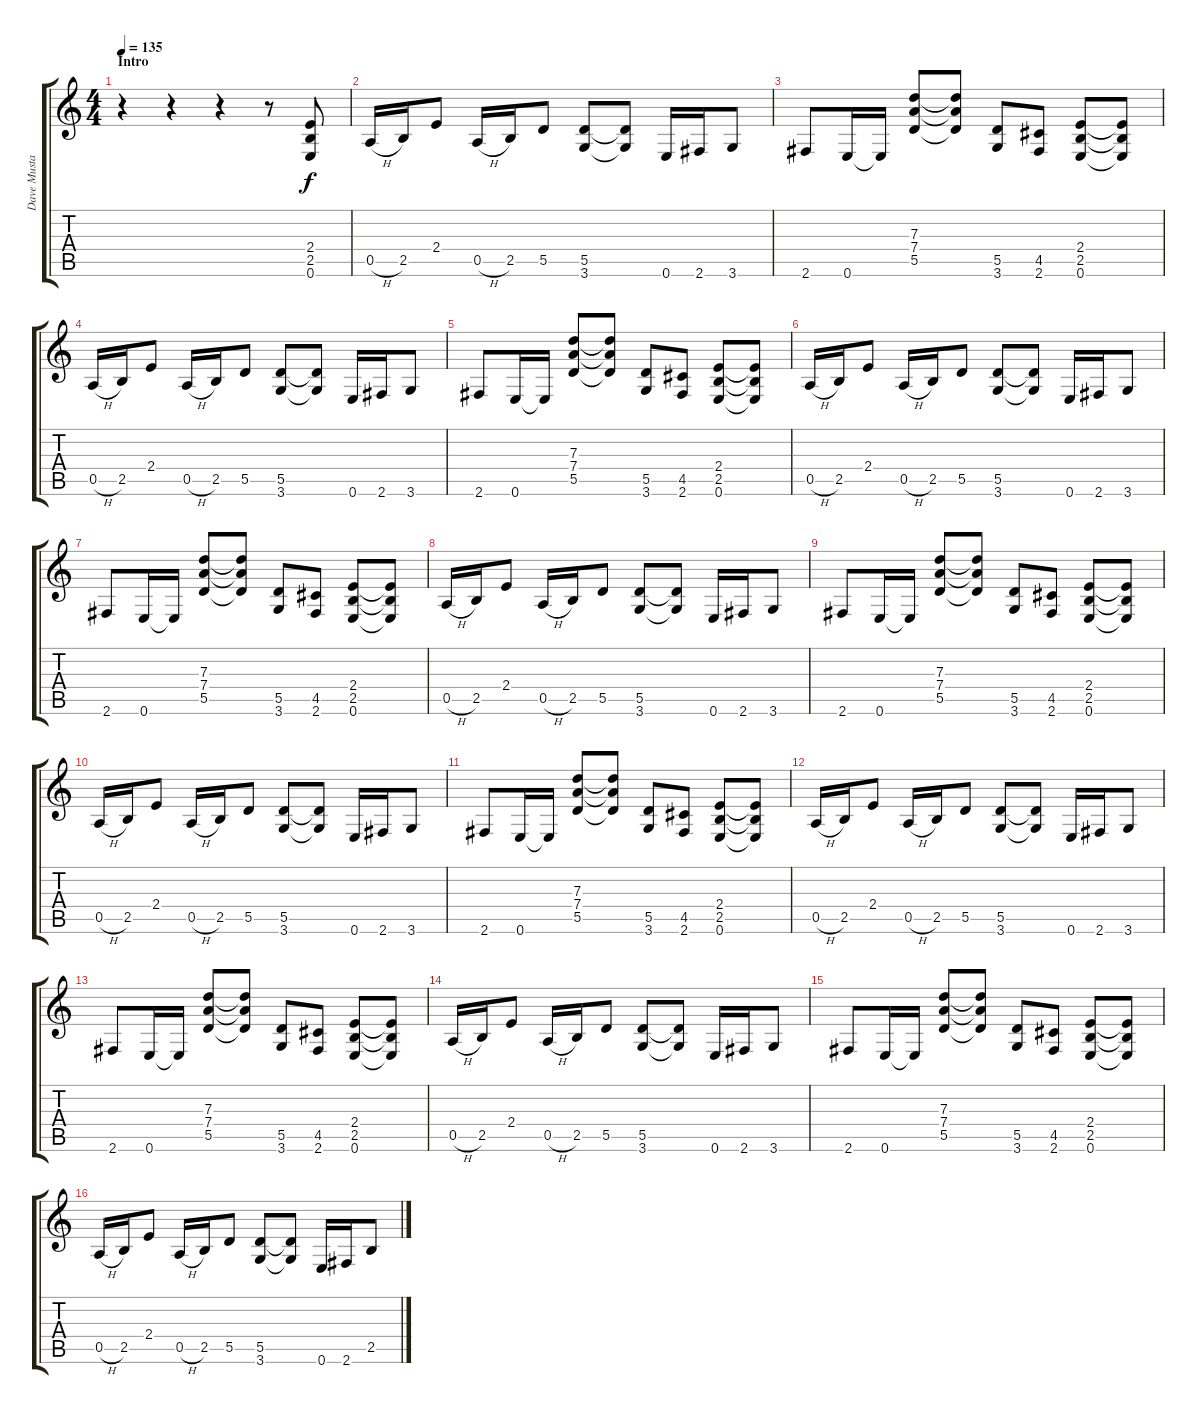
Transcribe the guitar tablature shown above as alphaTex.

\track ("Dave Mustaine" "Dave Musta") {instrument distortionguitar}
\staff {score tabs}
\tuning (E4 B3 G3 D3 A2 E2) {hide}
\ts (4 4)
\section ("" "Intro")
\tempo 135
\clef g2
\ks c
r.4{dy f instrument distortionguitar} r.4 r.4 r.8 (2.4 2.5 0.6).8 |
0.5{h}.16 2.5.16 2.4.8 0.5{h}.16 2.5.16 5.5.8 (5.5 3.6).8 (5.5{t} 3.6{t}).8 0.6.16 2.6.16 3.6.8 |
2.6.8 0.6.16 0.6{t}.16 (7.3 7.4 5.5).8 (7.3{t} 7.4{t} 5.5{t}).8 (5.5 3.6).8 (4.5 2.6).8 (2.4 2.5 0.6).8 (2.4{t} 2.5{t} 0.6{t}).8 |
0.5{h}.16 2.5.16 2.4.8 0.5{h}.16 2.5.16 5.5.8 (5.5 3.6).8 (5.5{t} 3.6{t}).8 0.6.16 2.6.16 3.6.8 |
2.6.8 0.6.16 0.6{t}.16 (7.3 7.4 5.5).8 (7.3{t} 7.4{t} 5.5{t}).8 (5.5 3.6).8 (4.5 2.6).8 (2.4 2.5 0.6).8 (2.4{t} 2.5{t} 0.6{t}).8 |
0.5{h}.16 2.5.16 2.4.8 0.5{h}.16 2.5.16 5.5.8 (5.5 3.6).8 (5.5{t} 3.6{t}).8 0.6.16 2.6.16 3.6.8 |
2.6.8 0.6.16 0.6{t}.16 (7.3 7.4 5.5).8 (7.3{t} 7.4{t} 5.5{t}).8 (5.5 3.6).8 (4.5 2.6).8 (2.4 2.5 0.6).8 (2.4{t} 2.5{t} 0.6{t}).8 |
0.5{h}.16 2.5.16 2.4.8 0.5{h}.16 2.5.16 5.5.8 (5.5 3.6).8 (5.5{t} 3.6{t}).8 0.6.16 2.6.16 3.6.8 |
2.6.8 0.6.16 0.6{t}.16 (7.3 7.4 5.5).8 (7.3{t} 7.4{t} 5.5{t}).8 (5.5 3.6).8 (4.5 2.6).8 (2.4 2.5 0.6).8 (2.4{t} 2.5{t} 0.6{t}).8 |
0.5{h}.16 2.5.16 2.4.8 0.5{h}.16 2.5.16 5.5.8 (5.5 3.6).8 (5.5{t} 3.6{t}).8 0.6.16 2.6.16 3.6.8 |
2.6.8 0.6.16 0.6{t}.16 (7.3 7.4 5.5).8 (7.3{t} 7.4{t} 5.5{t}).8 (5.5 3.6).8 (4.5 2.6).8 (2.4 2.5 0.6).8 (2.4{t} 2.5{t} 0.6{t}).8 |
0.5{h}.16 2.5.16 2.4.8 0.5{h}.16 2.5.16 5.5.8 (5.5 3.6).8 (5.5{t} 3.6{t}).8 0.6.16 2.6.16 3.6.8 |
2.6.8 0.6.16 0.6{t}.16 (7.3 7.4 5.5).8 (7.3{t} 7.4{t} 5.5{t}).8 (5.5 3.6).8 (4.5 2.6).8 (2.4 2.5 0.6).8 (2.4{t} 2.5{t} 0.6{t}).8 |
0.5{h}.16 2.5.16 2.4.8 0.5{h}.16 2.5.16 5.5.8 (5.5 3.6).8 (5.5{t} 3.6{t}).8 0.6.16 2.6.16 3.6.8 |
2.6.8 0.6.16 0.6{t}.16 (7.3 7.4 5.5).8 (7.3{t} 7.4{t} 5.5{t}).8 (5.5 3.6).8 (4.5 2.6).8 (2.4 2.5 0.6).8 (2.4{t} 2.5{t} 0.6{t}).8 |
0.5{h}.16 2.5.16 2.4.8 0.5{h}.16 2.5.16 5.5.8 (5.5 3.6).8 (5.5{t} 3.6{t}).8 0.6.16 2.6.16 2.5.8
